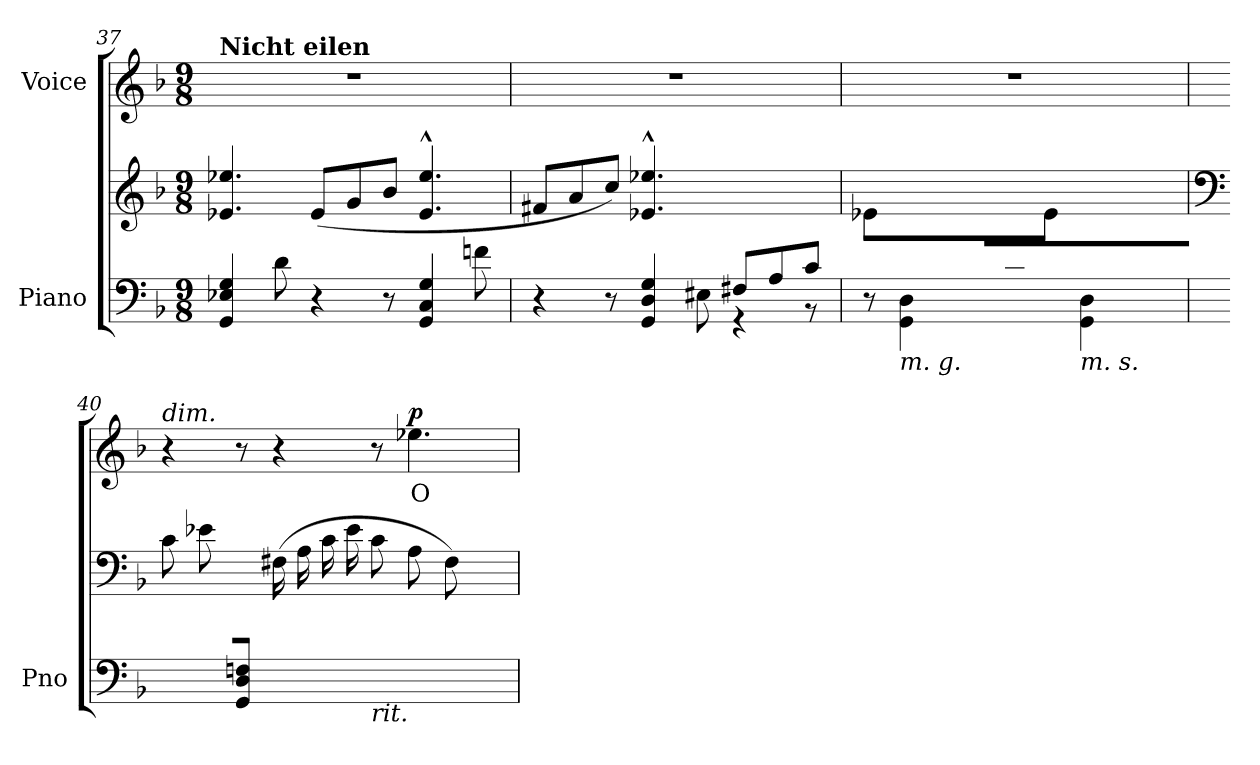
**kern	**kern	**kern	**text	**dynam
*part2	*part2	*part1	*part1	*part1
*staff3	*staff2	*staff1	*staff1	*staff1
*I"Piano	*	*I"Voice	*	*
*I'Pno	*	*	*	*
!!LO:LB:g=z
*clefF4	*clefG2	*clefG2	*	*
*k[b-]	*k[b-]	*k[b-]	*	*
*M9/8	*M9/8	*M9/8	*	*
=37	=37	=37	=37	=37
!	!	!LO:TX:a:B:t=Nicht eilen	!	!
4GG/ 4E-X/ 4G/	4.e-X/ 4.ee-X/	8%9r	.	.
(>8d\	.	.	.	.
4r	(8e-/L	.	.	.
.	8g/	.	.	.
8r	8b-/J	.	.	.
4GG/ 4C/ 4G/	4.e-/^^ 4.ee-/^^	.	.	.
8fn\	.	.	.	.
=38	=38	=38	=38	=38
*^	*	*	*	*
4r	4ryy	8f#X/L	8%9r	.	.
.	.	8a/	.	.	.
8r	8ryy	8cc/J)	.	.	.
4GG/ 4D/ 4G/	4ryy	4.e-X/^^ 4.ee-X/^^	.	.	.
(>8ryy	8E#X\	.	.	.	.
8F#X/L	4r	4ryy	.	.	.
8A/	.	.	.	.	.
8c/J	8r	8ryy	.	.	.
=39	=39	=39	=39	=39	=39
*	*	*^	*	*	*
8ryy	8r	1ryy	8e-X\L)	8%9r	.	.
!LO:TX:b:i:t=m. g.	!	!	!	!	!	!
(8Fn/	4GG\ 4D\	.	2ryy	.	.	.
8F#X/J	.	.	.	.	.	.
8A/L	4ryy	.	.	.	.	.
8c/	.	.	.	.	.	.
8ryy	8ryy	.	8e-\J)	.	.	.
!LO:TX:b:i:t=m. s.	!	!	!	!	!	!
(8Fn/L	4GG\ 4D\	.	4.ryy	.	.	.
8F#X/	.	.	.	.	.	.
8A/J	8ryy	8ryy	.	.	.	.
*v	*v	*	*	*	*	*
=40	=40	=40	=40	=40	=40
*	*clefF4	*	*	*	*
*^	*	*	*	*	*
!	!	!	!	!LO:TX:a:i:t=dim.	!	!
*v	*v	*	*	*	*	*
4ryy	1ryy	8c\L	4r	.	.
.	.	8e-X\)	.	.	.
8GG/ 8D/ 8Fn/J	.	8ryy	8r	.	.
4ryy	.	(16F#X\LL	4r	.	.
.	.	16A\	.	.	.
.	.	16c\	.	.	.
.	.	16e-\JJ	.	.	.
!LO:TX:b:i:t=rit.	!	!	!	!	!
4.ryy	.	8c\L	8r	.	.
!	!	!	!	!LO:LY:b	!LO:DY:a
.	.	8A\	4.ee-X\	O	p
.	.	8F#\J)	.	.	.
8ryy	8ryy	8ryy	.	.	.
*	*v	*v	*	*	*
=	=	=	=	=
*-	*-	*-	*-	*-
